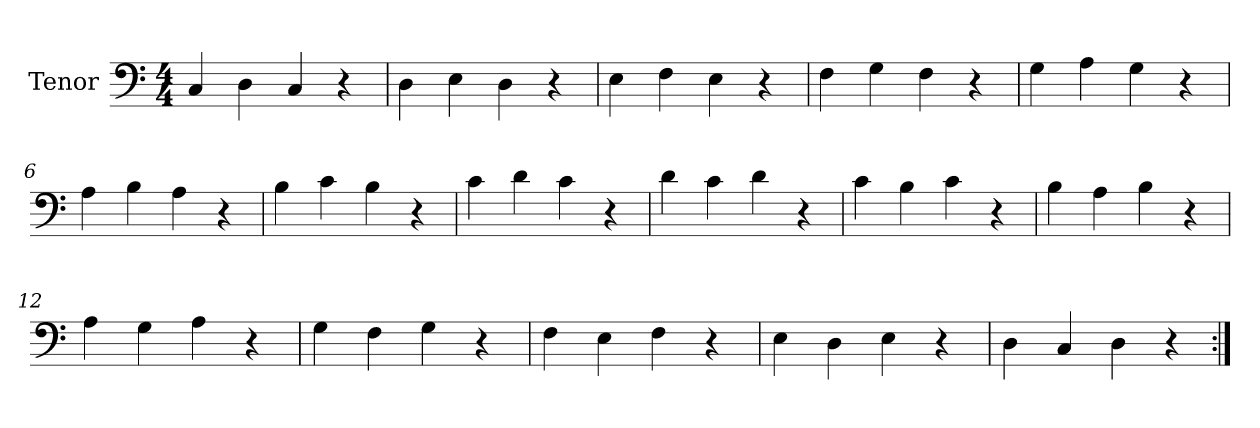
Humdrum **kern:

**kern
*part1
*staff1
*I"Tenor
*I'T.
*clefF4
*k[]
*M4/4
*MM80
=1
4C/
4D\
4C/
4r
=2
4D\
4E\
4D\
4r
=3
4E\
4F\
4E\
4r
=4
4F\
4G\
4F\
4r
!!LO:LB:g=z
=5
4G\
4A\
4G\
4r
=6
4A\
4B\
4A\
4r
=7
4B\
4c\
4B\
4r
=8
4c\
4d\
4c\
4r
!!LO:LB:g=z
=9
4d\
4c\
4d\
4r
=10
4c\
4B\
4c\
4r
=11
4B\
4A\
4B\
4r
=12
4A\
4G\
4A\
4r
!!LO:LB:g=z
=13
4G\
4F\
4G\
4r
=14
4F\
4E\
4F\
4r
=15
4E\
4D\
4E\
4r
=16
4D\
4C/
4D\
4r
=:|!
*-
